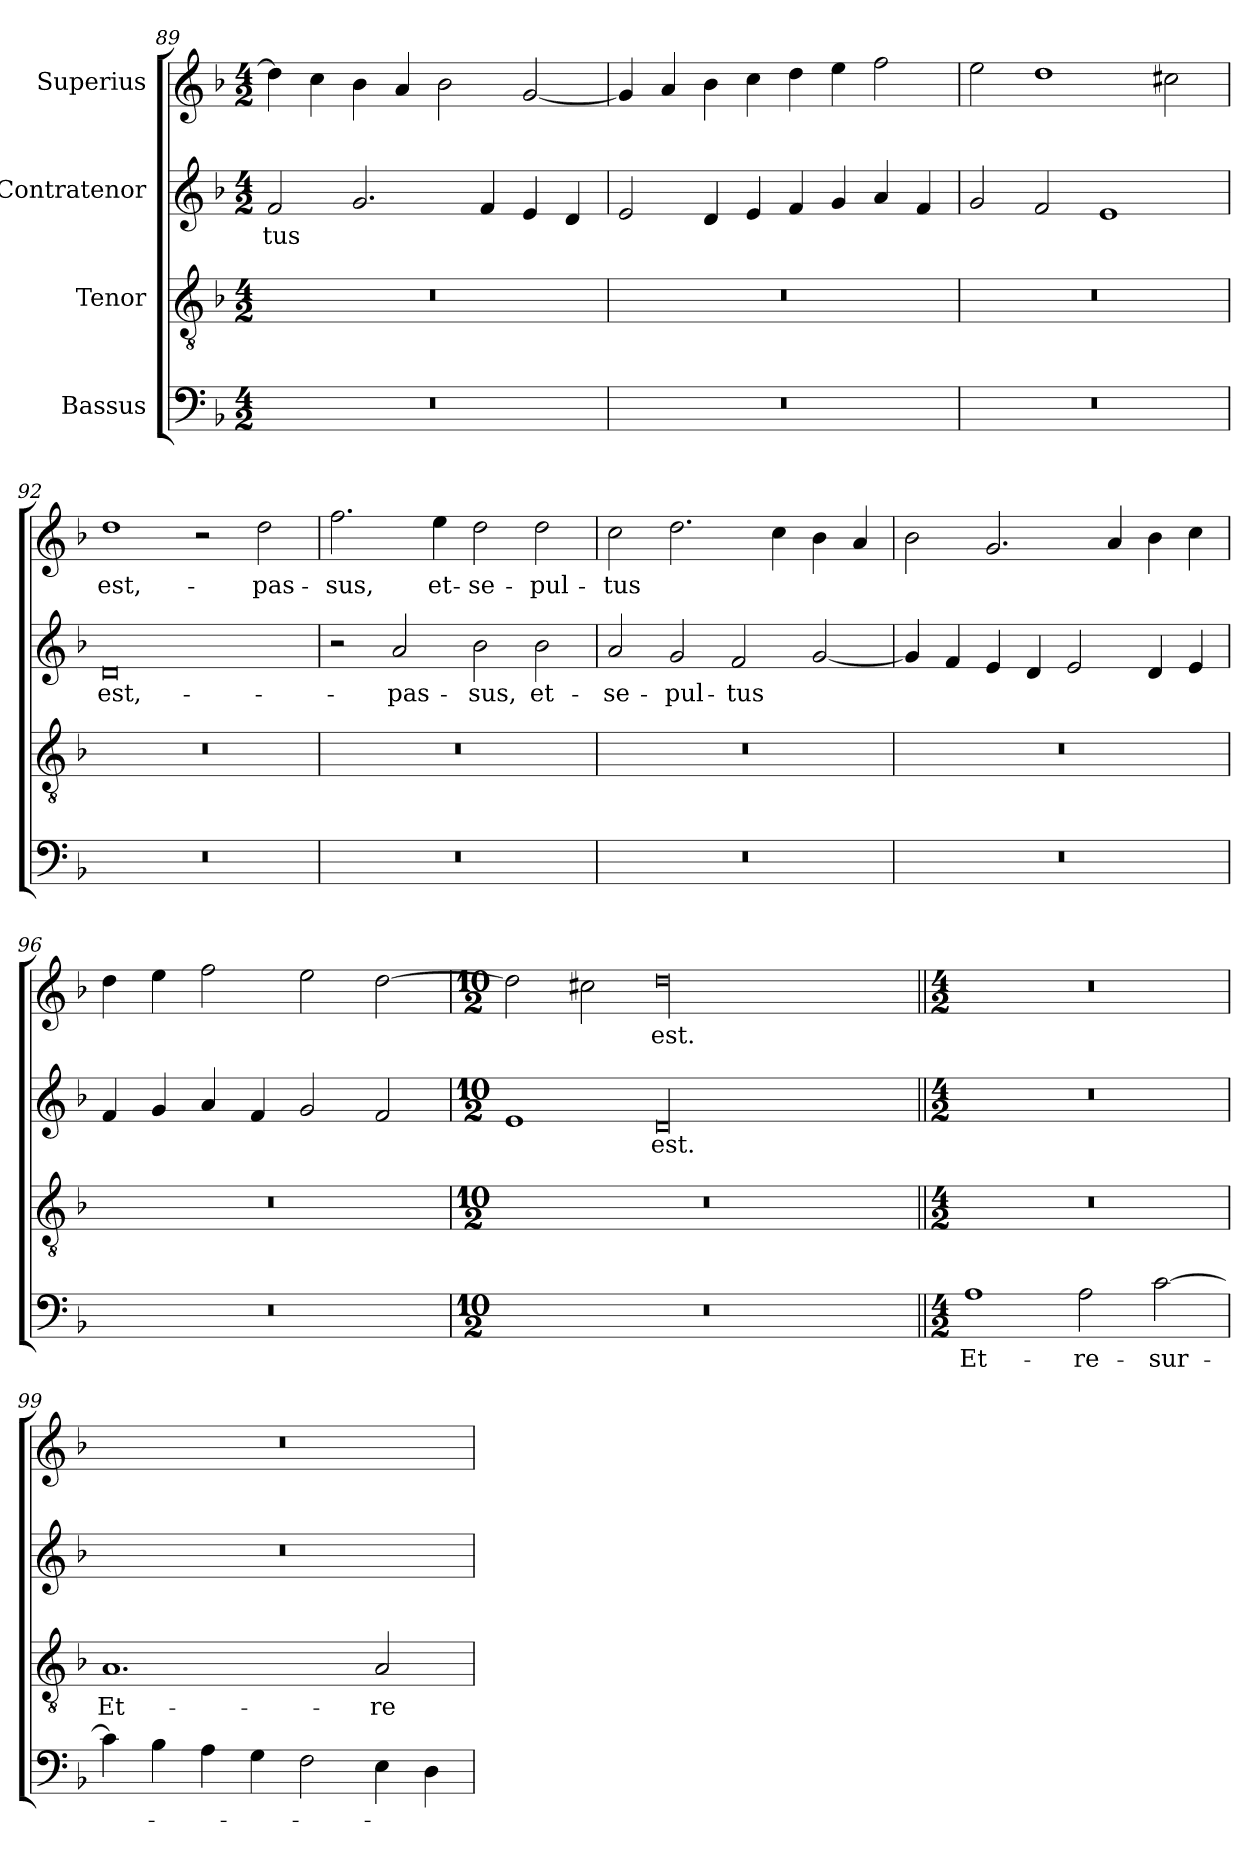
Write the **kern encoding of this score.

**kern	**text	**kern	**text	**kern	**text	**kern	**text
*part4	*part4	*part3	*part3	*part2	*part2	*part1	*part1
*staff4	*staff4	*staff3	*staff3	*staff2	*staff2	*staff1	*staff1
*I"Bassus	*	*I"Tenor	*	*I"Contratenor	*	*I"Superius	*
*clefF4	*	*clefGv2	*	*clefG2	*	*clefG2	*
*k[b-]	*	*k[b-]	*	*k[b-]	*	*k[b-]	*
*M4/2	*	*M4/2	*	*M4/2	*	*M4/2	*
=89	=89	=89	=89	=89	=89	=89	=89
0r	.	0r	.	2f/	-tus	4dd\]	.
.	.	.	.	.	.	4cc\	.
.	.	.	.	2.g/	.	4b-\	.
.	.	.	.	.	.	4a/	.
.	.	.	.	.	.	2b-\	.
.	.	.	.	4f/	.	.	.
.	.	.	.	4e/	.	[2g/	.
.	.	.	.	4d/	.	.	.
=90	=90	=90	=90	=90	=90	=90	=90
0r	.	0r	.	2e/	.	4g/]	.
.	.	.	.	.	.	4a/	.
.	.	.	.	4d/	.	4b-\	.
.	.	.	.	4e/	.	4cc\	.
.	.	.	.	4f/	.	4dd\	.
.	.	.	.	4g/	.	4ee\	.
.	.	.	.	4a/	.	2ff\	.
.	.	.	.	4f/	.	.	.
=91	=91	=91	=91	=91	=91	=91	=91
0r	.	0r	.	2g/	.	2ee\	.
.	.	.	.	2f/	.	1dd\	.
.	.	.	.	1e/	.	.	.
.	.	.	.	.	.	2cc#X\	.
=92	=92	=92	=92	=92	=92	=92	=92
0r	.	0r	.	0d/	est,-	1dd\	est,-
.	.	.	.	.	.	2r	.
.	.	.	.	.	.	2dd\	pas-
=93	=93	=93	=93	=93	=93	=93	=93
0r	.	0r	.	2r	.	2.ff\	-sus,
.	.	.	.	2a/	pas-	.	.
.	.	.	.	.	.	4ee\	et-
.	.	.	.	2b-\	-sus,	2dd\	se-
.	.	.	.	2b-\	et-	2dd\	-pul-
=94	=94	=94	=94	=94	=94	=94	=94
0r	.	0r	.	2a/	se-	2cc\	-tus
.	.	.	.	2g/	-pul-	2.dd\	.
.	.	.	.	2f/	-tus	.	.
.	.	.	.	.	.	4cc\	.
.	.	.	.	[2g/	.	4b-\	.
.	.	.	.	.	.	4a/	.
=95	=95	=95	=95	=95	=95	=95	=95
0r	.	0r	.	4g/]	.	2b-\	.
.	.	.	.	4f/	.	.	.
.	.	.	.	4e/	.	2.g/	.
.	.	.	.	4d/	.	.	.
.	.	.	.	2e/	.	.	.
.	.	.	.	.	.	4a/	.
.	.	.	.	4d/	.	4b-\	.
.	.	.	.	4e/	.	4cc\	.
=96	=96	=96	=96	=96	=96	=96	=96
0r	.	0r	.	4f/	.	4dd\	.
.	.	.	.	4g/	.	4ee\	.
.	.	.	.	4a/	.	2ff\	.
.	.	.	.	4f/	.	.	.
.	.	.	.	2g/	.	2ee\	.
.	.	.	.	2f/	.	[2dd\	.
=97	=97	=97	=97	=97	=97	=97	=97
*M10/2	*	*M10/2	*	*M10/2	*	*M10/2	*
1%5r	.	1%5r	.	1e/	.	2dd\]	.
.	.	.	.	.	.	2cc#X\	.
.	.	.	.	00d/	est.-	00dd\	est.-
=98||	=98||	=98||	=98||	=98||	=98||	=98||	=98||
*M4/2	*	*M4/2	*	*M4/2	*	*M4/2	*
1A\	Et-	0r	.	0r	.	0r	.
2A\	re-	.	.	.	.	.	.
[2c\	-sur-	.	.	.	.	.	.
=99	=99	=99	=99	=99	=99	=99	=99
4c\]	.	1.A/	Et-	0r	.	0r	.
4B-\	.	.	.	.	.	.	.
4A\	.	.	.	.	.	.	.
4G\	.	.	.	.	.	.	.
2F\	.	.	.	.	.	.	.
4E\	.	2A/	re-	.	.	.	.
4D\	.	.	.	.	.	.	.
=	=	=	=	=	=	=	=
*-	*-	*-	*-	*-	*-	*-	*-
